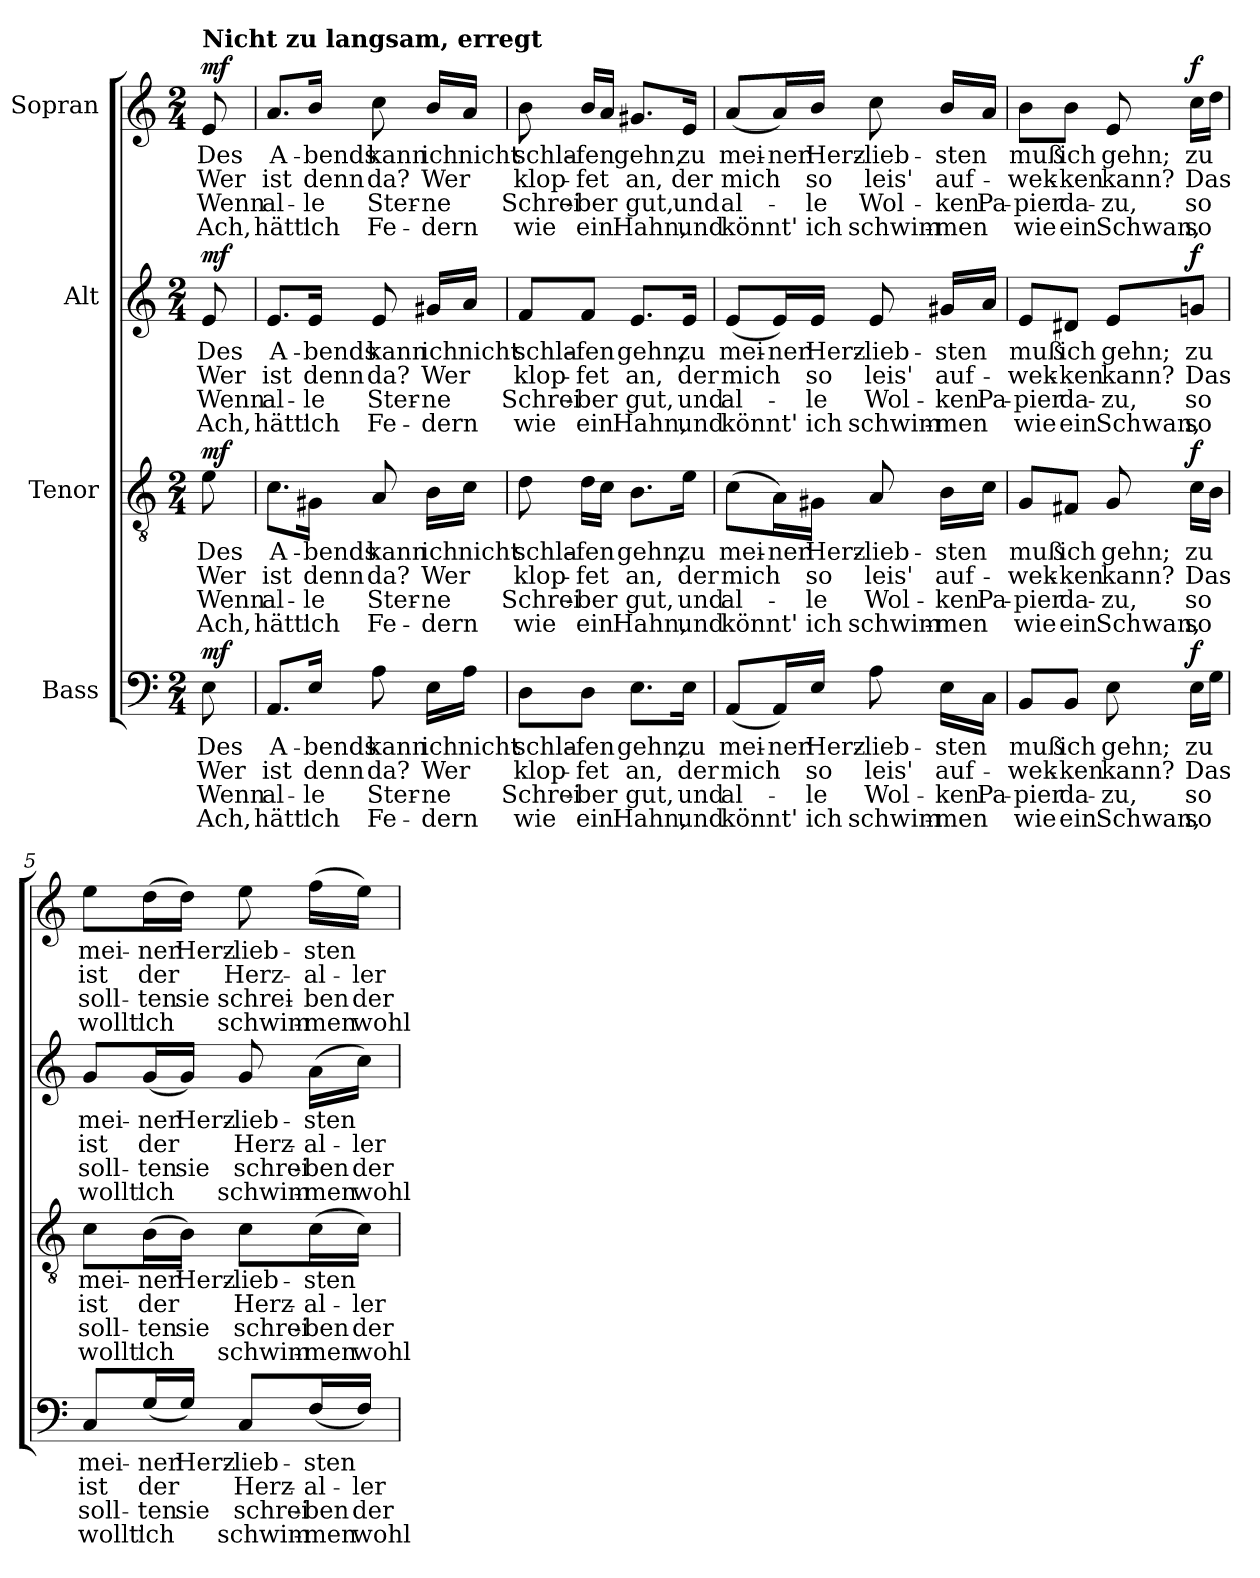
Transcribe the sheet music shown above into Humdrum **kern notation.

**kern	**text	**text	**text	**text	**dynam	**kern	**text	**text	**text	**text	**dynam	**kern	**text	**text	**text	**text	**dynam	**kern	**text	**text	**text	**text	**dynam
*part4	*part4	*part4	*part4	*part4	*part4	*part3	*part3	*part3	*part3	*part3	*part3	*part2	*part2	*part2	*part2	*part2	*part2	*part1	*part1	*part1	*part1	*part1	*part1
*staff4	*staff4	*staff4	*staff4	*staff4	*staff4	*staff3	*staff3	*staff3	*staff3	*staff3	*staff3	*staff2	*staff2	*staff2	*staff2	*staff2	*staff2	*staff1	*staff1	*staff1	*staff1	*staff1	*staff1
*I"Bass	*	*	*	*	*	*I"Tenor	*	*	*	*	*	*I"Alt	*	*	*	*	*	*I"Sopran	*	*	*	*	*
*clefF4	*	*	*	*	*	*clefGv2	*	*	*	*	*	*clefG2	*	*	*	*	*	*clefG2	*	*	*	*	*
*k[]	*	*	*	*	*	*k[]	*	*	*	*	*	*k[]	*	*	*	*	*	*k[]	*	*	*	*	*
*M2/4	*	*	*	*	*	*M2/4	*	*	*	*	*	*M2/4	*	*	*	*	*	*M2/4	*	*	*	*	*
=1	=1	=1	=1	=1	=1	=1	=1	=1	=1	=1	=1	=1	=1	=1	=1	=1	=1	=1	=1	=1	=1	=1	=1
!	!	!	!	!	!	!	!	!	!	!	!	!	!	!	!	!	!	!LO:TX:a:B:t=Nicht zu langsam, erregt	!	!	!	!	!
!	!LO:LY:b	!LO:LY:b	!LO:LY:b	!LO:LY:b	!LO:DY:a	!	!LO:LY:b	!LO:LY:b	!LO:LY:b	!LO:LY:b	!LO:DY:a	!	!LO:LY:b	!LO:LY:b	!LO:LY:b	!LO:LY:b	!LO:DY:a	!	!LO:LY:b	!LO:LY:b	!LO:LY:b	!LO:LY:b	!LO:DY:a
8E\	Des	Wer	Wenn	Ach,	mf	8e\	Des	Wer	Wenn	Ach,	mf	8e/	Des	Wer	Wenn	Ach,	mf	8e/	Des	Wer	Wenn	Ach,	mf
=1X1	=1X1	=1X1	=1X1	=1X1	=1X1	=1X1	=1X1	=1X1	=1X1	=1X1	=1X1	=1X1	=1X1	=1X1	=1X1	=1X1	=1X1	=1X1	=1X1	=1X1	=1X1	=1X1	=1X1
!	!LO:LY:b	!LO:LY:b	!LO:LY:b	!LO:LY:b	!	!	!LO:LY:b	!LO:LY:b	!LO:LY:b	!LO:LY:b	!	!	!LO:LY:b	!LO:LY:b	!LO:LY:b	!LO:LY:b	!	!	!LO:LY:b	!LO:LY:b	!LO:LY:b	!LO:LY:b	!
8.AA/L	A-	ist	al-	hätt'	.	8.c\L	A-	ist	al-	hätt'	.	8.e/L	A-	ist	al-	hätt'	.	8.a/L	A-	ist	al-	hätt'	.
!	!LO:LY:b	!LO:LY:b	!LO:LY:b	!LO:LY:b	!	!	!LO:LY:b	!LO:LY:b	!LO:LY:b	!LO:LY:b	!	!	!LO:LY:b	!LO:LY:b	!LO:LY:b	!LO:LY:b	!	!	!LO:LY:b	!LO:LY:b	!LO:LY:b	!LO:LY:b	!
16E/Jk	-bends	denn	-le	ich	.	16G#X\Jk	-bends	denn	-le	ich	.	16e/Jk	-bends	denn	-le	ich	.	16b/Jk	-bends	denn	-le	ich	.
!	!LO:LY:b	!LO:LY:b	!LO:LY:b	!LO:LY:b	!	!	!LO:LY:b	!LO:LY:b	!LO:LY:b	!LO:LY:b	!	!	!LO:LY:b	!LO:LY:b	!LO:LY:b	!LO:LY:b	!	!	!LO:LY:b	!LO:LY:b	!LO:LY:b	!LO:LY:b	!
8A\	kann	da?	Ster-	Fe-	.	8A/	kann	da?	Ster-	Fe-	.	8e/	kann	da?	Ster-	Fe-	.	8cc\	kann	da?	Ster-	Fe-	.
!	!LO:LY:b	!LO:LY:b	!LO:LY:b	!LO:LY:b	!	!	!LO:LY:b	!LO:LY:b	!LO:LY:b	!LO:LY:b	!	!	!LO:LY:b	!LO:LY:b	!LO:LY:b	!LO:LY:b	!	!	!LO:LY:b	!LO:LY:b	!LO:LY:b	!LO:LY:b	!
16E\LL	ich	Wer	-ne	-dern	.	16B\LL	ich	Wer	-ne	-dern	.	16g#X/LL	ich	Wer	-ne	-dern	.	16b/LL	ich	Wer	-ne	-dern	.
!	!LO:LY:b	!	!	!	!	!	!LO:LY:b	!	!	!	!	!	!LO:LY:b	!	!	!	!	!	!LO:LY:b	!	!	!	!
16A\JJ	nicht	.	.	.	.	16c\JJ	nicht	.	.	.	.	16a/JJ	nicht	.	.	.	.	16a/JJ	nicht	.	.	.	.
=2	=2	=2	=2	=2	=2	=2	=2	=2	=2	=2	=2	=2	=2	=2	=2	=2	=2	=2	=2	=2	=2	=2	=2
!	!LO:LY:b	!LO:LY:b	!LO:LY:b	!LO:LY:b	!	!	!LO:LY:b	!LO:LY:b	!LO:LY:b	!LO:LY:b	!	!	!LO:LY:b	!LO:LY:b	!LO:LY:b	!LO:LY:b	!	!	!LO:LY:b	!LO:LY:b	!LO:LY:b	!LO:LY:b	!
8D\L	schla-	klop-	Schrei-	wie	.	8d\	schla-	klop-	Schrei-	wie	.	8f/L	schla-	klop-	Schrei-	wie	.	8b\	schla-	klop-	Schrei-	wie	.
!	!LO:LY:b	!LO:LY:b	!LO:LY:b	!LO:LY:b	!	!	!LO:LY:b	!LO:LY:b	!LO:LY:b	!LO:LY:b	!	!	!LO:LY:b	!LO:LY:b	!LO:LY:b	!LO:LY:b	!	!	!LO:LY:b	!LO:LY:b	!LO:LY:b	!LO:LY:b	!
8D\J	-fen	-fet	-ber	ein	.	16d\LL	-fen	-fet	-ber	ein	.	8f/J	-fen	-fet	-ber	ein	.	16b/LL	-fen	-fet	-ber	ein	.
.	.	.	.	.	.	16c\JJ	.	.	.	.	.	.	.	.	.	.	.	16a/JJ	.	.	.	.	.
!	!LO:LY:b	!LO:LY:b	!LO:LY:b	!LO:LY:b	!	!	!LO:LY:b	!LO:LY:b	!LO:LY:b	!LO:LY:b	!	!	!LO:LY:b	!LO:LY:b	!LO:LY:b	!LO:LY:b	!	!	!LO:LY:b	!LO:LY:b	!LO:LY:b	!LO:LY:b	!
8.E\L	gehn,	an,	gut,	Hahn,	.	8.B\L	gehn,	an,	gut,	Hahn,	.	8.e/L	gehn,	an,	gut,	Hahn,	.	8.g#X/L	gehn,	an,	gut,	Hahn,	.
!	!LO:LY:b	!LO:LY:b	!LO:LY:b	!LO:LY:b	!	!	!LO:LY:b	!LO:LY:b	!LO:LY:b	!LO:LY:b	!	!	!LO:LY:b	!LO:LY:b	!LO:LY:b	!LO:LY:b	!	!	!LO:LY:b	!LO:LY:b	!LO:LY:b	!LO:LY:b	!
16E\Jk	zu	der	und	und	.	16e\Jk	zu	der	und	und	.	16e/Jk	zu	der	und	und	.	16e/Jk	zu	der	und	und	.
=3	=3	=3	=3	=3	=3	=3	=3	=3	=3	=3	=3	=3	=3	=3	=3	=3	=3	=3	=3	=3	=3	=3	=3
!	!LO:LY:b	!LO:LY:b	!LO:LY:b	!LO:LY:b	!	!	!LO:LY:b	!LO:LY:b	!LO:LY:b	!LO:LY:b	!	!	!LO:LY:b	!LO:LY:b	!LO:LY:b	!LO:LY:b	!	!	!LO:LY:b	!LO:LY:b	!LO:LY:b	!LO:LY:b	!
(<8AA/L	mei-	mich	al-	könnt'	.	(>8c\L	mei-	mich	al-	könnt'	.	(<8e/L	mei-	mich	al-	könnt'	.	(<8a/L	mei-	mich	al-	könnt'	.
!	!LO:LY:b	!	!	!	!	!	!LO:LY:b	!	!	!	!	!	!LO:LY:b	!	!	!	!	!	!LO:LY:b	!	!	!	!
16AA/L)	-ner	.	.	.	.	16A\L)	-ner	.	.	.	.	16e/L)	-ner	.	.	.	.	16a/L)	-ner	.	.	.	.
!	!LO:LY:b	!LO:LY:b	!LO:LY:b	!LO:LY:b	!	!	!LO:LY:b	!LO:LY:b	!LO:LY:b	!LO:LY:b	!	!	!LO:LY:b	!LO:LY:b	!LO:LY:b	!LO:LY:b	!	!	!LO:LY:b	!LO:LY:b	!LO:LY:b	!LO:LY:b	!
16E/JJ	Herz-	so	-le	ich	.	16G#X\JJ	Herz-	so	-le	ich	.	16e/JJ	Herz-	so	-le	ich	.	16b/JJ	Herz-	so	-le	ich	.
!	!LO:LY:b	!LO:LY:b	!LO:LY:b	!LO:LY:b	!	!	!LO:LY:b	!LO:LY:b	!LO:LY:b	!LO:LY:b	!	!	!LO:LY:b	!LO:LY:b	!LO:LY:b	!LO:LY:b	!	!	!LO:LY:b	!LO:LY:b	!LO:LY:b	!LO:LY:b	!
8A\	-lieb-	leis'	Wol-	schwim-	.	8A/	-lieb-	leis'	Wol-	schwim-	.	8e/	-lieb-	leis'	Wol-	schwim-	.	8cc\	-lieb-	leis'	Wol-	schwim-	.
!	!LO:LY:b	!LO:LY:b	!LO:LY:b	!LO:LY:b	!	!	!LO:LY:b	!LO:LY:b	!LO:LY:b	!LO:LY:b	!	!	!LO:LY:b	!LO:LY:b	!LO:LY:b	!LO:LY:b	!	!	!LO:LY:b	!LO:LY:b	!LO:LY:b	!LO:LY:b	!
16E\LL	-sten	auf-	-ken	-men	.	16B\LL	-sten	auf-	-ken	-men	.	16g#X/LL	-sten	auf-	-ken	-men	.	16b/LL	-sten	auf-	-ken	-men	.
!	!	!	!LO:LY:b	!	!	!	!	!	!LO:LY:b	!	!	!	!	!	!LO:LY:b	!	!	!	!	!	!LO:LY:b	!	!
16C\JJ	.	.	Pa-	.	.	16c\JJ	.	.	Pa-	.	.	16a/JJ	.	.	Pa-	.	.	16a/JJ	.	.	Pa-	.	.
=4	=4	=4	=4	=4	=4	=4	=4	=4	=4	=4	=4	=4	=4	=4	=4	=4	=4	=4	=4	=4	=4	=4	=4
!	!LO:LY:b	!LO:LY:b	!LO:LY:b	!LO:LY:b	!	!	!LO:LY:b	!LO:LY:b	!LO:LY:b	!LO:LY:b	!	!	!LO:LY:b	!LO:LY:b	!LO:LY:b	!LO:LY:b	!	!	!LO:LY:b	!LO:LY:b	!LO:LY:b	!LO:LY:b	!
8BB/L	muß	-wek-	-pier	wie	.	8G/L	muß	-wek-	-pier	wie	.	8e/L	muß	-wek-	-pier	wie	.	8b\L	muß	-wek-	-pier	wie	.
!	!LO:LY:b	!LO:LY:b	!LO:LY:b	!LO:LY:b	!	!	!LO:LY:b	!LO:LY:b	!LO:LY:b	!LO:LY:b	!	!	!LO:LY:b	!LO:LY:b	!LO:LY:b	!LO:LY:b	!	!	!LO:LY:b	!LO:LY:b	!LO:LY:b	!LO:LY:b	!
8BB/J	ich	-ken	da-	ein	.	8F#X/J	ich	-ken	da-	ein	.	8d#X/J	ich	-ken	da-	ein	.	8b\J	ich	-ken	da-	ein	.
!	!LO:LY:b	!LO:LY:b	!LO:LY:b	!LO:LY:b	!	!	!LO:LY:b	!LO:LY:b	!LO:LY:b	!LO:LY:b	!	!	!LO:LY:b	!LO:LY:b	!LO:LY:b	!LO:LY:b	!	!	!LO:LY:b	!LO:LY:b	!LO:LY:b	!LO:LY:b	!
8E\	gehn;	kann?	-zu,	Schwan,	.	8G/	gehn;	kann?	-zu,	Schwan,	.	8e/L	gehn;	kann?	-zu,	Schwan,	.	8e/	gehn;	kann?	-zu,	Schwan,	.
!	!LO:LY:b	!LO:LY:b	!LO:LY:b	!LO:LY:b	!LO:DY:a	!	!LO:LY:b	!LO:LY:b	!LO:LY:b	!LO:LY:b	!LO:DY:a	!	!LO:LY:b	!LO:LY:b	!LO:LY:b	!LO:LY:b	!LO:DY:a	!	!LO:LY:b	!LO:LY:b	!LO:LY:b	!LO:LY:b	!LO:DY:a
16E\LL	zu	Das	so	so	f	16c\LL	zu	Das	so	so	f	8gn/J	zu	Das	so	so	f	16cc\LL	zu	Das	so	so	f
16G\JJ	.	.	.	.	.	16B\JJ	.	.	.	.	.	.	.	.	.	.	.	16dd\JJ	.	.	.	.	.
!!LO:LB:g=z
=5	=5	=5	=5	=5	=5	=5	=5	=5	=5	=5	=5	=5	=5	=5	=5	=5	=5	=5	=5	=5	=5	=5	=5
!	!LO:LY:b	!LO:LY:b	!LO:LY:b	!LO:LY:b	!	!	!LO:LY:b	!LO:LY:b	!LO:LY:b	!LO:LY:b	!	!	!LO:LY:b	!LO:LY:b	!LO:LY:b	!LO:LY:b	!	!	!LO:LY:b	!LO:LY:b	!LO:LY:b	!LO:LY:b	!
8C/L	mei-	ist	soll-	wollt'	.	8c\L	mei-	ist	soll-	wollt'	.	8g/L	mei-	ist	soll-	wollt'	.	8ee\L	mei-	ist	soll-	wollt'	.
!	!LO:LY:b	!LO:LY:b	!LO:LY:b	!LO:LY:b	!	!	!LO:LY:b	!LO:LY:b	!LO:LY:b	!LO:LY:b	!	!	!LO:LY:b	!LO:LY:b	!LO:LY:b	!LO:LY:b	!	!	!LO:LY:b	!LO:LY:b	!LO:LY:b	!LO:LY:b	!
(>16G/L	-ner	der	-ten	ich	.	(>16B\L	-ner	der	-ten	ich	.	(<16g/L	-ner	der	-ten	ich	.	(>16dd\L	-ner	der	-ten	ich	.
!	!LO:LY:b	!	!LO:LY:b	!	!	!	!LO:LY:b	!	!LO:LY:b	!	!	!	!LO:LY:b	!	!LO:LY:b	!	!	!	!LO:LY:b	!	!LO:LY:b	!	!
16G/JJ)	Herz-	.	sie	.	.	16B\JJ)	Herz-	.	sie	.	.	16g/JJ)	Herz-	.	sie	.	.	16dd\JJ)	Herz-	.	sie	.	.
!	!LO:LY:b	!LO:LY:b	!LO:LY:b	!LO:LY:b	!	!	!LO:LY:b	!LO:LY:b	!LO:LY:b	!LO:LY:b	!	!	!LO:LY:b	!LO:LY:b	!LO:LY:b	!LO:LY:b	!	!	!LO:LY:b	!LO:LY:b	!LO:LY:b	!LO:LY:b	!
8C/L	-lieb-	Herz-	schrei-	schwim-	.	8c\L	-lieb-	Herz-	schrei-	schwim-	.	8g/	-lieb-	Herz-	schrei-	schwim-	.	8ee\	-lieb-	Herz-	schrei-	schwim-	.
!	!LO:LY:b	!LO:LY:b	!LO:LY:b	!LO:LY:b	!	!	!LO:LY:b	!LO:LY:b	!LO:LY:b	!LO:LY:b	!	!	!LO:LY:b	!LO:LY:b	!LO:LY:b	!LO:LY:b	!	!	!LO:LY:b	!LO:LY:b	!LO:LY:b	!LO:LY:b	!
(>16F/L	-sten	-al-	-ben	-men	.	(>16c\L	-sten	-al-	-ben	-men	.	(>16a\LL	-sten	-al-	-ben	-men	.	(>16ff\LL	-sten	-al-	-ben	-men	.
!	!	!LO:LY:b	!LO:LY:b	!LO:LY:b	!	!	!	!LO:LY:b	!LO:LY:b	!LO:LY:b	!	!	!	!LO:LY:b	!LO:LY:b	!LO:LY:b	!	!	!	!LO:LY:b	!LO:LY:b	!LO:LY:b	!
16F/JJ)	.	-ler-	der	wohl	.	16c\JJ)	.	-ler-	der	wohl	.	16cc\JJ)	.	-ler-	der	wohl	.	16ee\JJ)	.	-ler-	der	wohl	.
=	=	=	=	=	=	=	=	=	=	=	=	=	=	=	=	=	=	=	=	=	=	=	=
*-	*-	*-	*-	*-	*-	*-	*-	*-	*-	*-	*-	*-	*-	*-	*-	*-	*-	*-	*-	*-	*-	*-	*-
